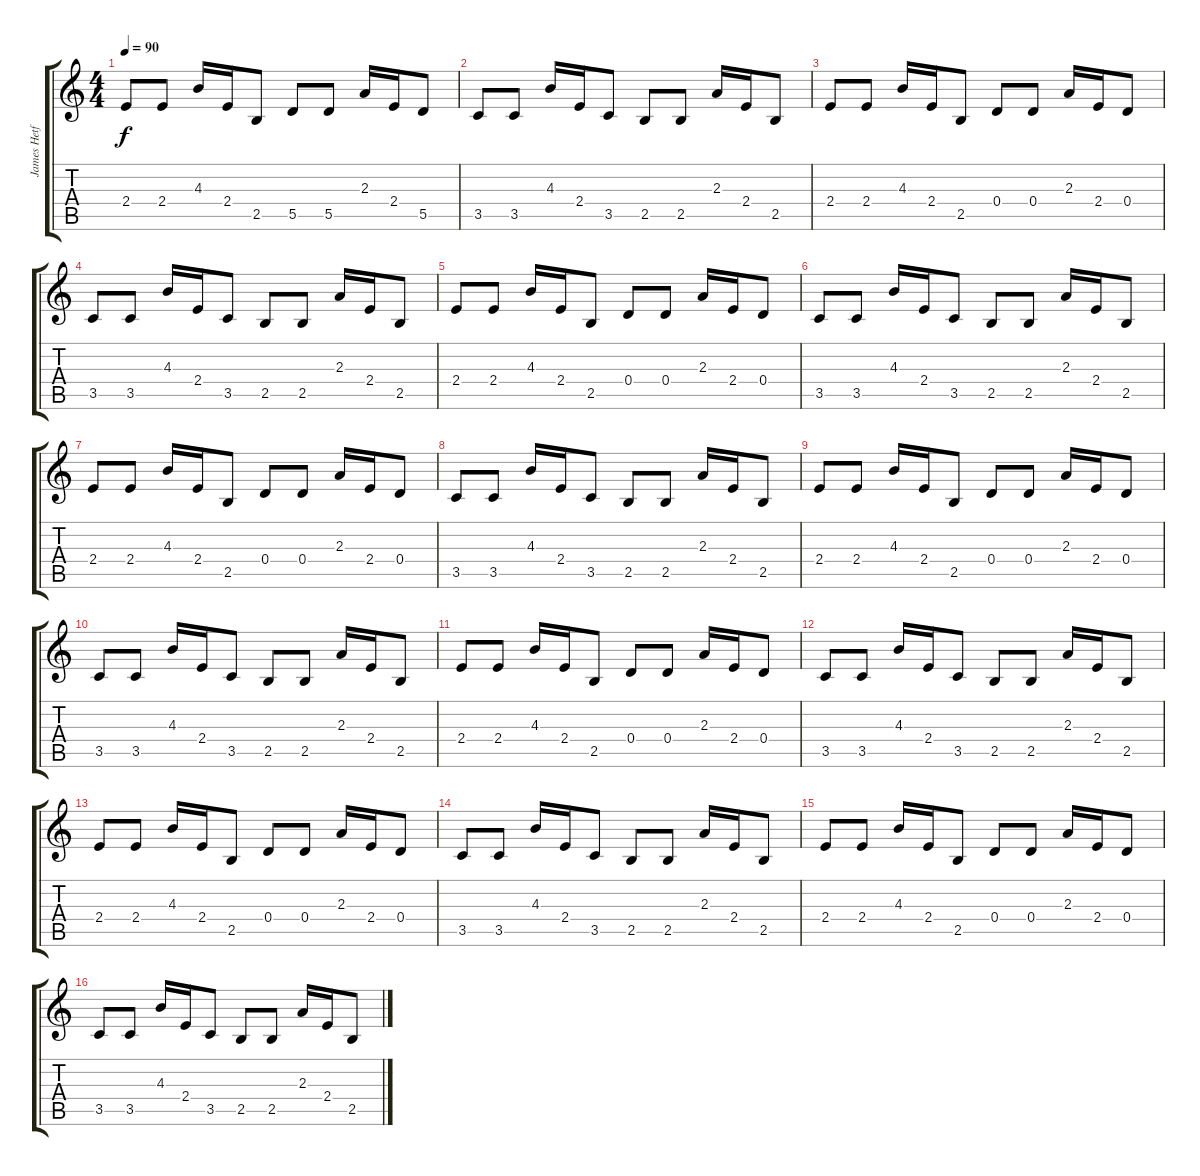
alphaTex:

\track ("James Hetfield (Guitar 1)" "James Hetf") {instrument distortionguitar}
\staff {score tabs}
\tuning (E4 B3 G3 D3 A2 E2) {hide}
\ts (4 4)
\tempo 90
\clef g2
\ks c
2.4.8{dy f} 2.4.8 4.3.16 2.4.16 2.5.8 5.5.8 5.5.8 2.3.16 2.4.16 5.5.8 |
3.5.8 3.5.8 4.3.16 2.4.16 3.5.8 2.5.8 2.5.8 2.3.16 2.4.16 2.5.8 |
2.4.8 2.4.8 4.3.16 2.4.16 2.5.8 0.4.8 0.4.8 2.3.16 2.4.16 0.4.8 |
3.5.8 3.5.8 4.3.16 2.4.16 3.5.8 2.5.8 2.5.8 2.3.16 2.4.16 2.5.8 |
2.4.8 2.4.8 4.3.16 2.4.16 2.5.8 0.4.8 0.4.8 2.3.16 2.4.16 0.4.8 |
3.5.8 3.5.8 4.3.16 2.4.16 3.5.8 2.5.8 2.5.8 2.3.16 2.4.16 2.5.8 |
2.4.8 2.4.8 4.3.16 2.4.16 2.5.8 0.4.8 0.4.8 2.3.16 2.4.16 0.4.8 |
3.5.8 3.5.8 4.3.16 2.4.16 3.5.8 2.5.8 2.5.8 2.3.16 2.4.16 2.5.8 |
2.4.8 2.4.8 4.3.16 2.4.16 2.5.8 0.4.8 0.4.8 2.3.16 2.4.16 0.4.8 |
3.5.8 3.5.8 4.3.16 2.4.16 3.5.8 2.5.8 2.5.8 2.3.16 2.4.16 2.5.8 |
2.4.8 2.4.8 4.3.16 2.4.16 2.5.8 0.4.8 0.4.8 2.3.16 2.4.16 0.4.8 |
3.5.8 3.5.8 4.3.16 2.4.16 3.5.8 2.5.8 2.5.8 2.3.16 2.4.16 2.5.8 |
2.4.8 2.4.8 4.3.16 2.4.16 2.5.8 0.4.8 0.4.8 2.3.16 2.4.16 0.4.8 |
3.5.8 3.5.8 4.3.16 2.4.16 3.5.8 2.5.8 2.5.8 2.3.16 2.4.16 2.5.8 |
2.4.8 2.4.8 4.3.16 2.4.16 2.5.8 0.4.8 0.4.8 2.3.16 2.4.16 0.4.8 |
3.5.8 3.5.8 4.3.16 2.4.16 3.5.8 2.5.8 2.5.8 2.3.16 2.4.16 2.5.8
